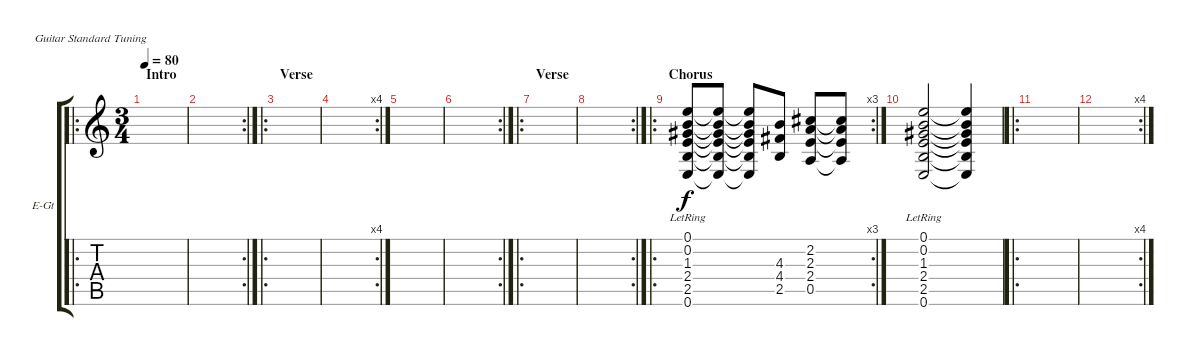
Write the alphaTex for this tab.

\defaultSystemsLayout 4
\bracketExtendMode groupsimilarinstruments
\firstSystemTrackNameOrientation horizontal
\otherSystemsTrackNameOrientation horizontal
\track ("Electric Guitar" "E-Gt") {instrument overdrivenguitar}
\staff {score tabs}
\tuning (E4 B3 G3 D3 A2 E2)
\ro
\ts (3 4)
\section ("" "Intro")
\tempo 80
\clef g2
\scale
0.477612
\ks c
|
\rc 2
\scale
0.25 |
\ro
\section ("" "Verse")
\scale
0.272388 |
\rc 4
\scale
0.34359 |
\scale
0.312821 |
\rc 2
\scale
0.34359 |
\ro
\section ("" "Verse")
|
\rc 2
|
\ro
\rc 3
\section ("" "Chorus")
(0.6{lr} 2.5{lr} 2.4{lr} 1.3{lr} 0.2{lr} 0.1{lr}).8 (0.6{t} 2.5{t} 2.4{t} 1.3{t} 0.2{t} 0.1{t}).8 (0.6{t} 2.5{t} 2.4{t} 1.3{t} 0.2{t} 0.1{t}).8 (2.5 4.4 4.3).8 (0.5 2.4 2.3 2.2).8 (0.5{t} 2.4{t} 2.3{t} 2.2{t}).8 |
(0.6{lr} 2.5{lr} 2.4{lr} 1.3{lr} 0.2{lr} 0.1{lr}).2 (0.6{t} 2.5{t} 2.4{t} 1.3{t} 0.2{t} 0.1{t}).4 |
\ro
|
\rc 4
